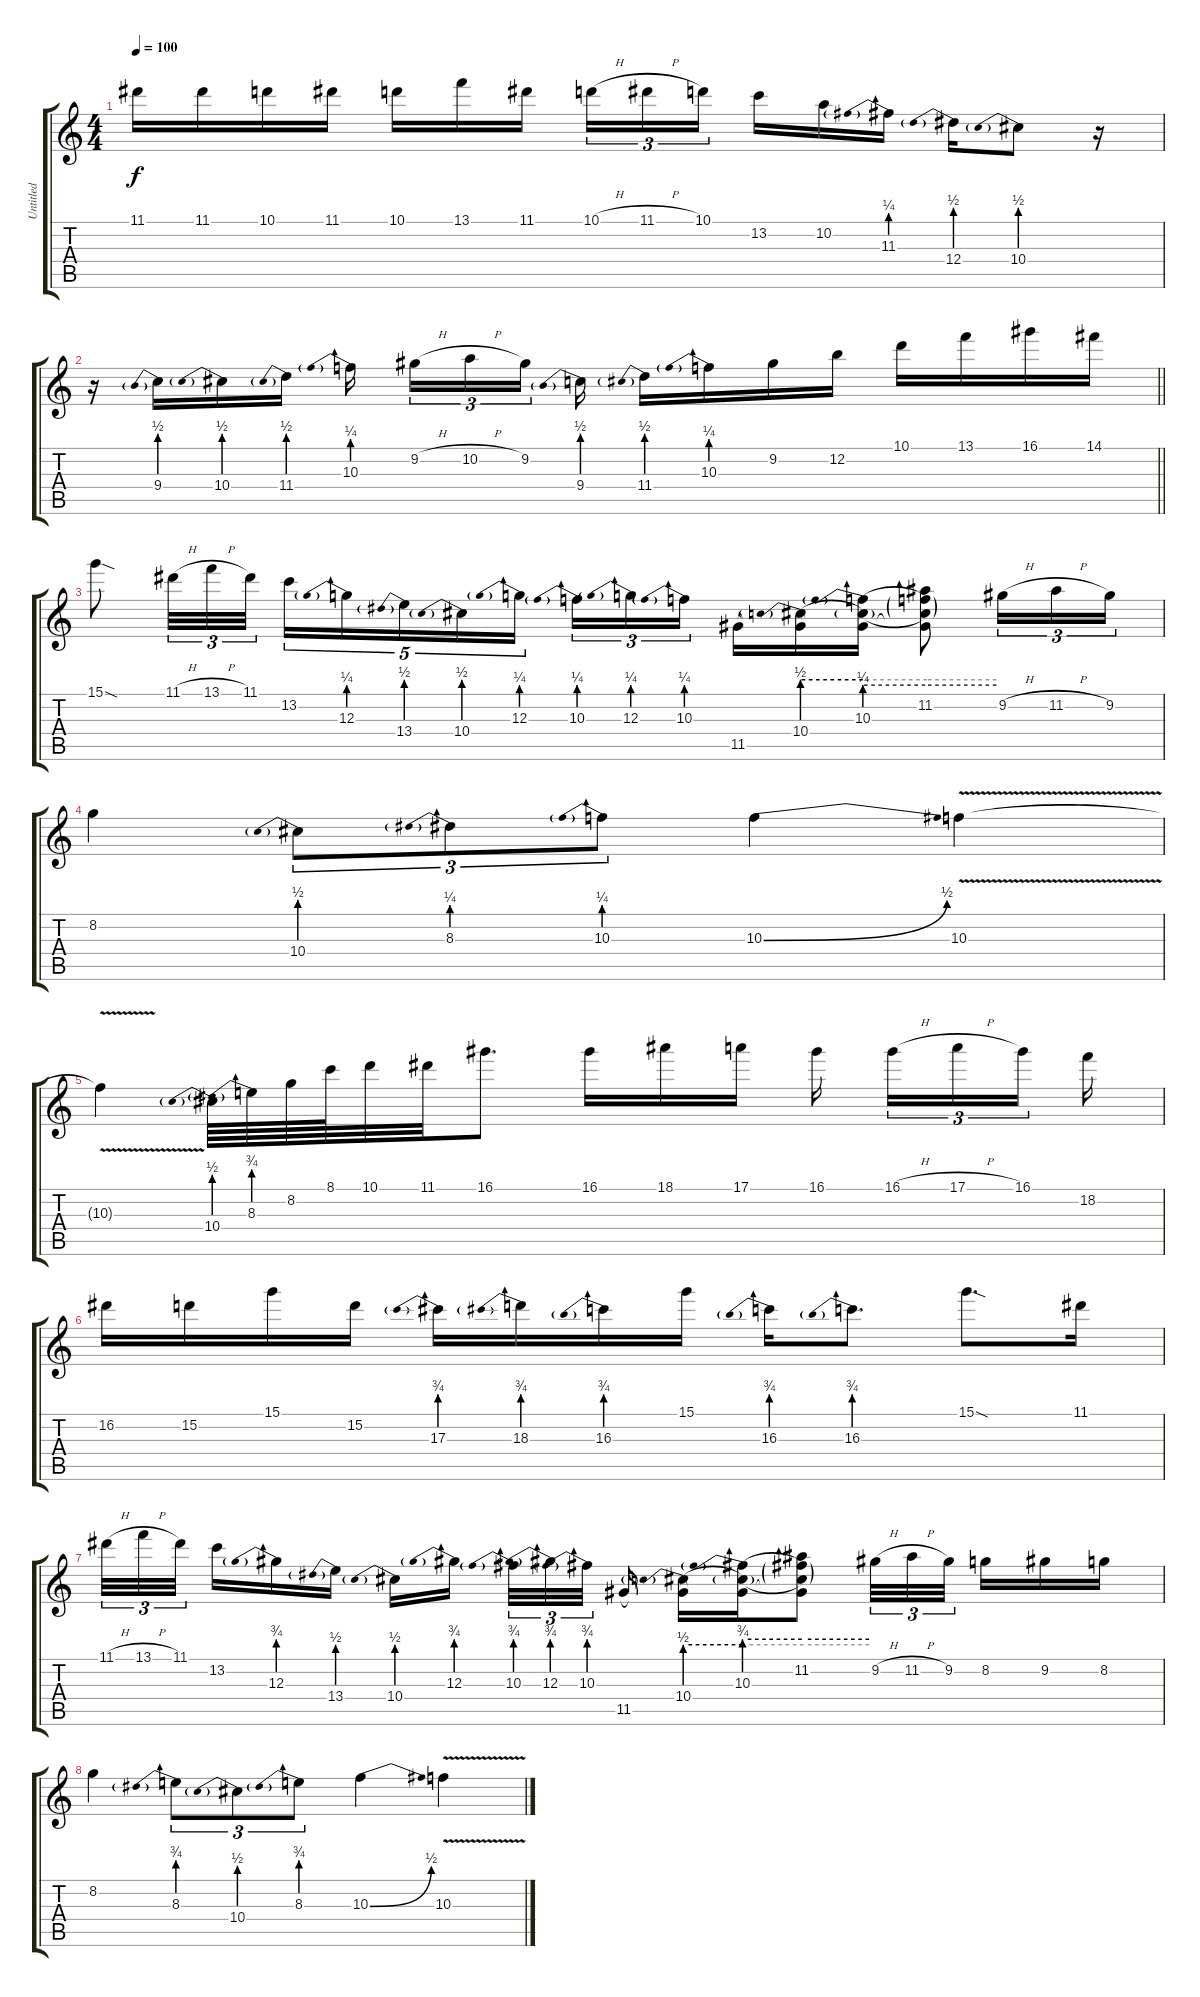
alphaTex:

\track ("Untitled" "Untitled") {instrument acousticguitarsteel}
\staff {score tabs}
\tuning (E4 B3 G3 D3 A2 E2) {hide}
\ts (4 4)
\tempo 100
\clef g2
\ks c
11.1.16{dy f} 11.1.16 10.1.16 11.1.16 10.1.16 13.1.16 11.1.16{beam splitsecondary} 10.1{h}.16{tu (3 2)} 11.1{h}.16{tu (3 2)} 10.1.16{tu (3 2) beam splitsecondary} 13.2.16 10.2.16 11.3{be (prebend 0 1 60 1)}.16 12.4{be (prebend 0 2 60 2)}.16 10.4{be (prebend 0 2 60 2)}.8 r.16 |
\barLineRight lightlight
r.16 9.4{be (prebend 0 2 60 2)}.16 10.4{be (prebend 0 2 60 2)}.16 11.4{be (prebend 0 2 60 2)}.16 10.3{be (prebend 0 1 60 1)}.16{beam splitsecondary} 9.2{h}.16{tu (3 2)} 10.2{h}.16{tu (3 2)} 9.2.16{tu (3 2) beam splitsecondary} 9.4{be (prebend 0 2 60 2)}.16 11.4{be (prebend 0 2 60 2)}.16 10.3{be (prebend 0 1 60 1)}.16 9.2.16 12.2.16 10.1.16 13.1.16 16.1.16 14.1.16 |
15.1{sod}.8 11.1{h}.32{tu (3 2)} 13.1{h}.32{tu (3 2)} 11.1.32{tu (3 2) beam splitsecondary} 13.2.16{tu (5 4)} 12.3{be (prebend 0 1 60 1)}.16{tu (5 4)} 13.4{be (prebend 0 2 60 2)}.16{tu (5 4)} 10.4{be (prebend 0 2 60 2)}.16{tu (5 4)} 12.3{be (prebend 0 1 60 1)}.16{tu (5 4) beam splitsecondary} 10.3{be (prebend 0 1 60 1)}.16{tu (3 2)} 12.3{be (prebend 0 1 60 1)}.16{tu (3 2)} 10.3{be (prebend 0 1 60 1)}.16{tu (3 2) beam splitsecondary} 11.5.16 (10.4{be (prebend 0 2 60 2)} 11.5{t}).16 (10.3{be (prebend 0 1 60 1)} 10.4{be (hold 0 2 60 2) t} 11.5{t}).16 (11.2 10.3{be (hold 0 1 60 1) t} 10.4{be (hold 0 2 60 2) t} 11.5{t}).8 9.2{h}.16{tu (3 2)} 11.2{h}.16{tu (3 2)} 9.2.16{tu (3 2)} |
8.2.4 10.4{be (prebend 0 2 60 2)}.8{tu (3 2)} 8.3{be (prebend 0 1 60 1)}.8{tu (3 2)} 10.3{be (prebend 0 1 60 1)}.8{tu (3 2)} 10.3{be (bend 0 0 60 2)}.4 10.3{v}.4 |
10.3{v t}.4 10.4{be (prebend 0 2 60 2)}.64 8.3{be (prebend 0 3 60 3)}.64 8.2.64 8.1.64 10.1.32 11.1.32 16.1.8{d} 16.1.16 18.1.16 17.1.16 16.1.16{beam splitsecondary} 16.1{h}.16{tu (3 2)} 17.1{h}.16{tu (3 2)} 16.1.16{tu (3 2) beam splitsecondary} 18.2.16 |
16.2.16 15.2.16 15.1.16 15.2.16 17.3{be (prebend 0 3 60 3)}.16 18.3{be (prebend 0 3 60 3)}.16 16.3{be (prebend 0 3 60 3)}.16 15.1.16 16.3{be (prebend 0 3 60 3)}.16 16.3{be (prebend 0 3 60 3)}.8{d} 15.1{sod}.8{d} 11.1.16 |
11.1{h}.32{tu (3 2)} 13.1{h}.32{tu (3 2)} 11.1.32{tu (3 2) beam splitsecondary} 13.2.16 12.3{be (prebend 0 3 60 3)}.16 13.4{be (prebend 0 2 60 2)}.16 10.4{be (prebend 0 2 60 2)}.16 12.3{be (prebend 0 3 60 3)}.16{beam splitsecondary} 10.3{be (prebend 0 3 60 3)}.32{tu (3 2)} 12.3{be (prebend 0 3 60 3)}.32{tu (3 2)} 10.3{be (prebend 0 3 60 3)}.32{tu (3 2) beam splitsecondary} 11.5.16 (10.4{be (prebend 0 2 60 2)} 11.5{t}).16 (10.3{be (prebend 0 3 60 3)} 10.4{be (hold 0 2 60 2) t} 11.5{t}).16 (11.2 10.3{be (hold 0 3 60 3) t} 10.4{be (hold 0 2 60 2) t} 11.5{t}).8 9.2{h}.32{tu (3 2)} 11.2{h}.32{tu (3 2)} 9.2.32{tu (3 2) beam splitsecondary} 8.2.16 9.2.16 8.2.16 |
8.2.4 8.3{be (prebend 0 3 60 3)}.8{tu (3 2)} 10.4{be (prebend 0 2 60 2)}.8{tu (3 2)} 8.3{be (prebend 0 3 60 3)}.8{tu (3 2)} 10.3{be (bend 0 0 60 2)}.4 10.3{v}.4
